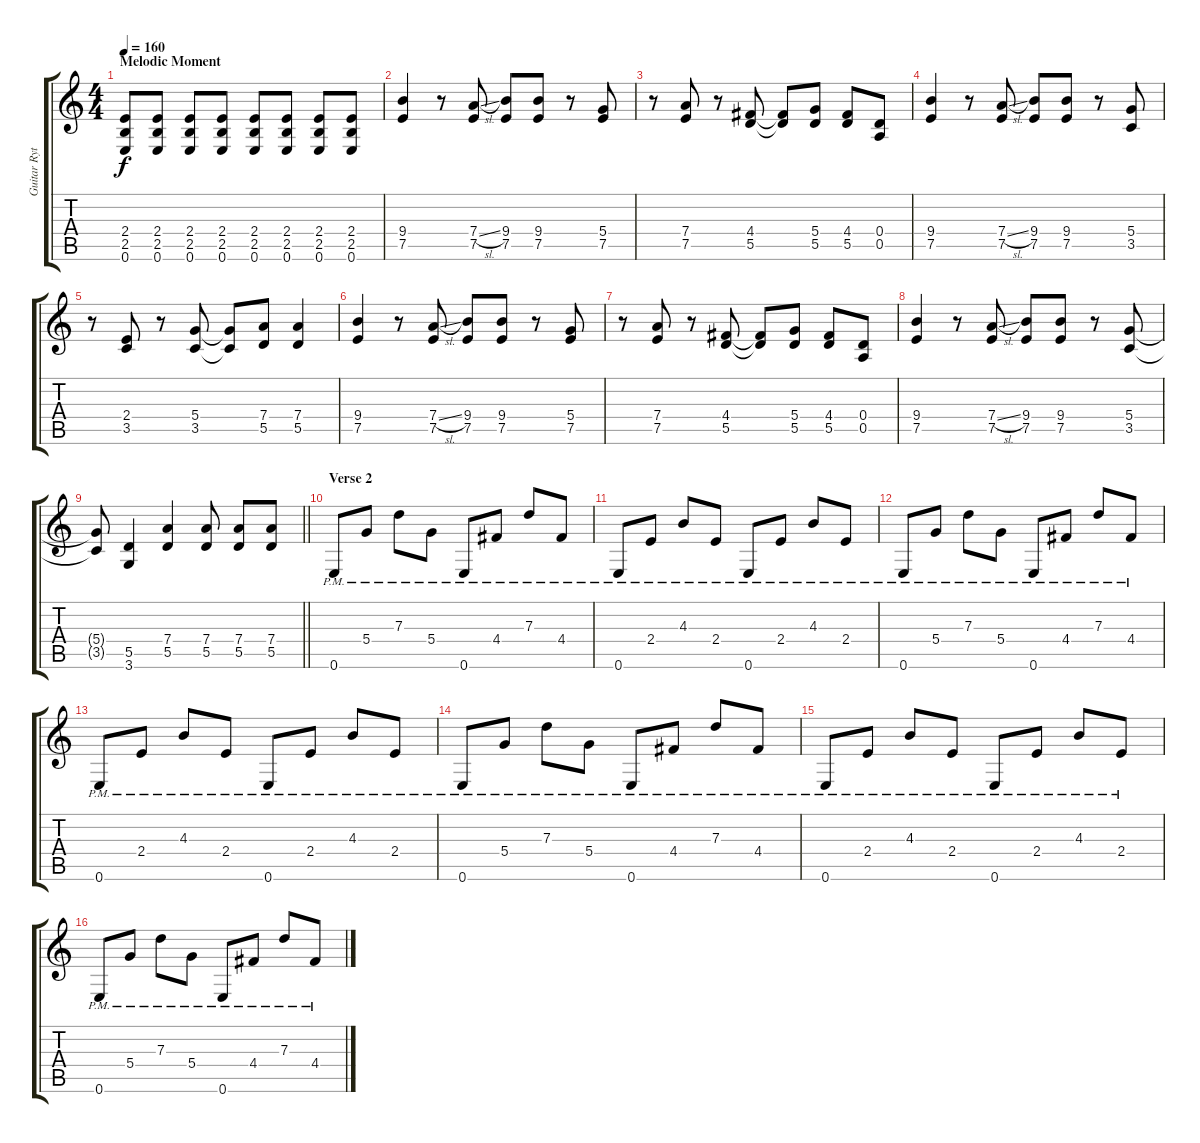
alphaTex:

\track ("Guitar Rythm" "Guitar Ryt") {instrument acousticguitarsteel}
\staff {score tabs}
\tuning (E4 B3 G3 D3 A2 E2) {hide}
\ts (4 4)
\section ("" "Melodic Moment")
\tempo 160
\clef g2
\ks c
(2.4 2.5 0.6).8{dy f} (2.4 2.5 0.6).8 (2.4 2.5 0.6).8 (2.4 2.5 0.6).8{balance 8} (2.4 2.5 0.6).8 (2.4 2.5 0.6).8 (2.4 2.5 0.6).8 (2.4 2.5 0.6).8 |
(9.4 7.5).4 r.8 (7.4{sl} 7.5).8 (9.4 7.5).8 (9.4 7.5).8 r.8 (5.4 7.5).8 |
r.8 (7.4 7.5).8 r.8 (4.4 5.5).8 (4.4{t} 5.5{t}).8 (5.4 5.5).8 (4.4 5.5).8 (0.4 0.5).8 |
(9.4 7.5).4 r.8 (7.4{sl} 7.5).8 (9.4 7.5).8 (9.4 7.5).8 r.8 (5.4 3.5).8 |
r.8 (2.4 3.5).8 r.8 (5.4 3.5).8 (5.4{t} 3.5{t}).8 (7.4 5.5).8 (7.4 5.5).4 |
(9.4 7.5).4 r.8 (7.4{sl} 7.5).8 (9.4 7.5).8 (9.4 7.5).8 r.8 (5.4 7.5).8 |
r.8 (7.4 7.5).8 r.8 (4.4 5.5).8 (4.4{t} 5.5{t}).8 (5.4 5.5).8 (4.4 5.5).8 (0.4 0.5).8 |
(9.4 7.5).4 r.8 (7.4{sl} 7.5).8 (9.4 7.5).8 (9.4 7.5).8 r.8 (5.4 3.5).8 |
\barLineRight lightlight
(5.4{t} 3.5{t}).8 (5.5 3.6).4 (7.4 5.5).4 (7.4 5.5).8 (7.4 5.5).8 (7.4 5.5).8 |
\section ("" "Verse 2")
0.6{pm}.8 5.4{pm}.8 7.3{pm}.8 5.4{pm}.8 0.6{pm}.8 4.4{pm}.8 7.3{pm}.8 4.4{pm}.8 |
0.6{pm}.8 2.4{pm}.8 4.3{pm}.8 2.4{pm}.8 0.6{pm}.8 2.4{pm}.8 4.3{pm}.8 2.4{pm}.8 |
0.6{pm}.8 5.4{pm}.8 7.3{pm}.8 5.4{pm}.8 0.6{pm}.8 4.4{pm}.8 7.3{pm}.8 4.4{pm}.8 |
0.6{pm}.8 2.4{pm}.8 4.3{pm}.8 2.4{pm}.8 0.6{pm}.8 2.4{pm}.8 4.3{pm}.8 2.4{pm}.8 |
0.6{pm}.8 5.4{pm}.8 7.3{pm}.8 5.4{pm}.8 0.6{pm}.8 4.4{pm}.8 7.3{pm}.8 4.4{pm}.8 |
0.6{pm}.8 2.4{pm}.8 4.3{pm}.8 2.4{pm}.8 0.6{pm}.8 2.4{pm}.8 4.3{pm}.8 2.4{pm}.8 |
0.6{pm}.8 5.4{pm}.8 7.3{pm}.8 5.4{pm}.8 0.6{pm}.8 4.4{pm}.8 7.3{pm}.8 4.4{pm}.8
